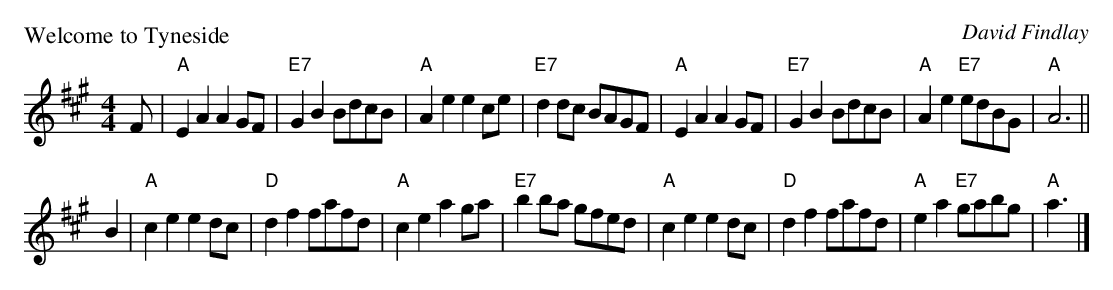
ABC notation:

X:1
P: Welcome to Tyneside
C: David Findlay
M: 4/4
L: 1/8
K: A
F \
| "A"E2A2 A2GF | "E7"G2B2 BdcB | "A"A2e2 e2ce | "E7"d2dc BAGF \
| "A"E2A2 A2GF | "E7"G2B2 BdcB | "A"A2e2 "E7"edBG | "A"A6 ||
B2 \
| "A"c2e2 e2dc | "D"d2f2 fafd | "A"c2e2 a2ga | "E7"b2ba gfed \
| "A"c2e2 e2dc | "D"d2f2 fafd | "A"e2a2 "E7"gabg | "A"a3 |]
